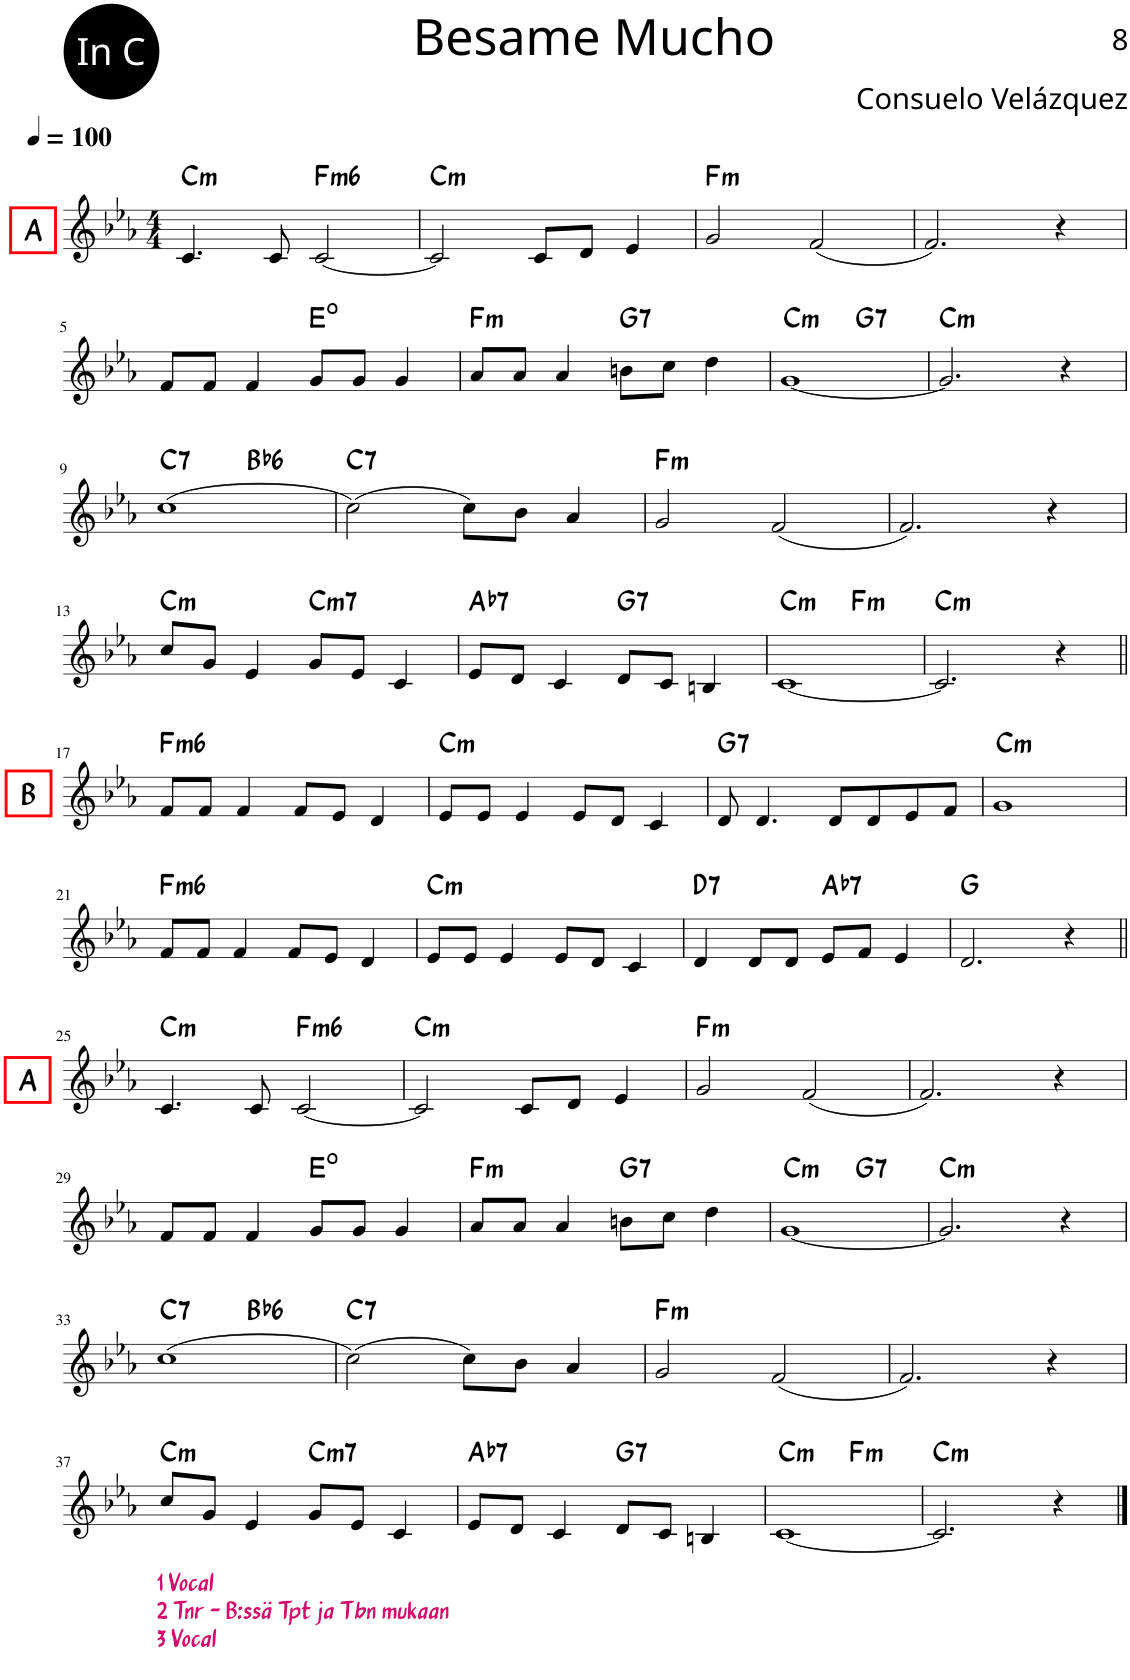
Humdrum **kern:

**kern	**harte
*part1	*part1
*staff1	*
*I"Piano	*
*I'Pno.	*
*clefG2	*
*k[b-e-a-]	*
*M4/4	*
*MM100	*
=1	=1
!LO:TX:a:B:t=A	!LO:H:kt=m
4.c/	C:min
8c/	.
!	!LO:H:kt=m6
[2c/	F:min6
=2	=2
!	!LO:H:kt=m
2c/]	C:min
8c/L	.
8d/J	.
4e-/	.
=3	=3
!	!LO:H:kt=m
2g/	F:min
(2f/	.
=4	=4
2.f/)	.
4r	.
!!LO:LB:g=z
=5	=5
8f/L	.
8f/J	.
4f/	.
8g/L	E:dim
8g/J	.
4g/	.
=6	=6
!	!LO:H:kt=m
8a-/L	F:min
8a-/J	.
4a-/	.
!	!LO:H:kt=7
8bn\L	G:7
8cc\J	.
4dd\	.
=7	=7
!	!LO:H:kt=m
*^	*
[1g	2ryy	C:min
!	!	!LO:H:kt=7
.	2ryy	G:7
=8	=8	=8
!	!	!LO:H:kt=m
*v	*v	*
2.g/]	C:min
4r	.
!!LO:LB:g=z
=9	=9
!	!LO:H:kt=7
*^	*
(1cc	2ryy	C:7
!	!	!LO:H:kt=6
.	2ryy	Bb:maj6
=10	=10	=10
!	!	!LO:H:kt=7
*v	*v	*
(2cc\)	C:7
8cc\L)	.
8b-\J	.
4a-/	.
=11	=11
!	!LO:H:kt=m
2g/	F:min
(2f/	.
=12	=12
2.f/)	.
4r	.
!!LO:LB:g=z
=13	=13
!	!LO:H:kt=m
8cc/L	C:min
8g/J	.
4e-/	.
!	!LO:H:kt=m7
8g/L	C:min7
8e-/J	.
4c/	.
=14	=14
!	!LO:H:kt=7
8e-/L	Ab:7
8d/J	.
4c/	.
!	!LO:H:kt=7
8d/L	G:7
8c/J	.
4Bn/	.
=15	=15
!	!LO:H:kt=m
*^	*
[1c	2ryy	C:min
!	!	!LO:H:kt=m
.	2ryy	F:min
=16	=16	=16
!	!	!LO:H:kt=m
*v	*v	*
2.c/]	C:min
4r	.
!!LO:LB:g=z
=17||	=17||
!LO:TX:a:B:t=B	!LO:H:kt=m6
8f/L	F:min6
8f/J	.
4f/	.
8f/L	.
8e-/J	.
4d/	.
=18	=18
!	!LO:H:kt=m
8e-/L	C:min
8e-/J	.
4e-/	.
8e-/L	.
8d/J	.
4c/	.
=19	=19
!	!LO:H:kt=7
8d/	G:7
4.d/	.
8d/L	.
8d/	.
8e-/	.
8f/J	.
=20	=20
!	!LO:H:kt=m
1g	C:min
!!LO:LB:g=z
=21	=21
!	!LO:H:kt=m6
8f/L	F:min6
8f/J	.
4f/	.
8f/L	.
8e-/J	.
4d/	.
=22	=22
!	!LO:H:kt=m
8e-/L	C:min
8e-/J	.
4e-/	.
8e-/L	.
8d/J	.
4c/	.
=23	=23
!	!LO:H:kt=7
4d/	D:7
8d/L	.
8d/J	.
!	!LO:H:kt=7
8e-/L	Ab:7
8f/J	.
4e-/	.
=24	=24
2.d/	G:maj
4r	.
!!LO:LB:g=z
=25||	=25||
!LO:TX:a:B:t=A	!LO:H:kt=m
4.c/	C:min
8c/	.
!	!LO:H:kt=m6
[2c/	F:min6
=26	=26
!	!LO:H:kt=m
2c/]	C:min
8c/L	.
8d/J	.
4e-/	.
=27	=27
!	!LO:H:kt=m
2g/	F:min
(2f/	.
=28	=28
2.f/)	.
4r	.
!!LO:LB:g=z
=29	=29
8f/L	.
8f/J	.
4f/	.
8g/L	E:dim
8g/J	.
4g/	.
=30	=30
!	!LO:H:kt=m
8a-/L	F:min
8a-/J	.
4a-/	.
!	!LO:H:kt=7
8bn\L	G:7
8cc\J	.
4dd\	.
=31	=31
!	!LO:H:kt=m
*^	*
[1g	2ryy	C:min
!	!	!LO:H:kt=7
.	2ryy	G:7
=32	=32	=32
!	!	!LO:H:kt=m
*v	*v	*
2.g/]	C:min
4r	.
!!LO:LB:g=z
=33	=33
!	!LO:H:kt=7
*^	*
(1cc	2ryy	C:7
!	!	!LO:H:kt=6
.	2ryy	Bb:maj6
=34	=34	=34
!	!	!LO:H:kt=7
*v	*v	*
(2cc\)	C:7
8cc\L)	.
8b-\J	.
4a-/	.
=35	=35
!	!LO:H:kt=m
2g/	F:min
(2f/	.
=36	=36
2.f/)	.
4r	.
!!LO:LB:g=z
=37	=37
!LO:TX:b:color=#D50B6F:t=1 Vocal	!
!LO:TX:b:t=2 Tnr - B&colon;ssä Tpt ja Tbn mukaan	!
!LO:TX:b:t=3 Vocal	!LO:H:kt=m
8cc/L	C:min
8g/J	.
4e-/	.
!	!LO:H:kt=m7
8g/L	C:min7
8e-/J	.
4c/	.
=38	=38
!	!LO:H:kt=7
8e-/L	Ab:7
8d/J	.
4c/	.
!	!LO:H:kt=7
8d/L	G:7
8c/J	.
4Bn/	.
=39	=39
!	!LO:H:kt=m
*^	*
[1c	2ryy	C:min
!	!	!LO:H:kt=m
.	2ryy	F:min
=40	=40	=40
!	!	!LO:H:kt=m
*v	*v	*
2.c/]	C:min
4r	.
==	==
*-	*-
